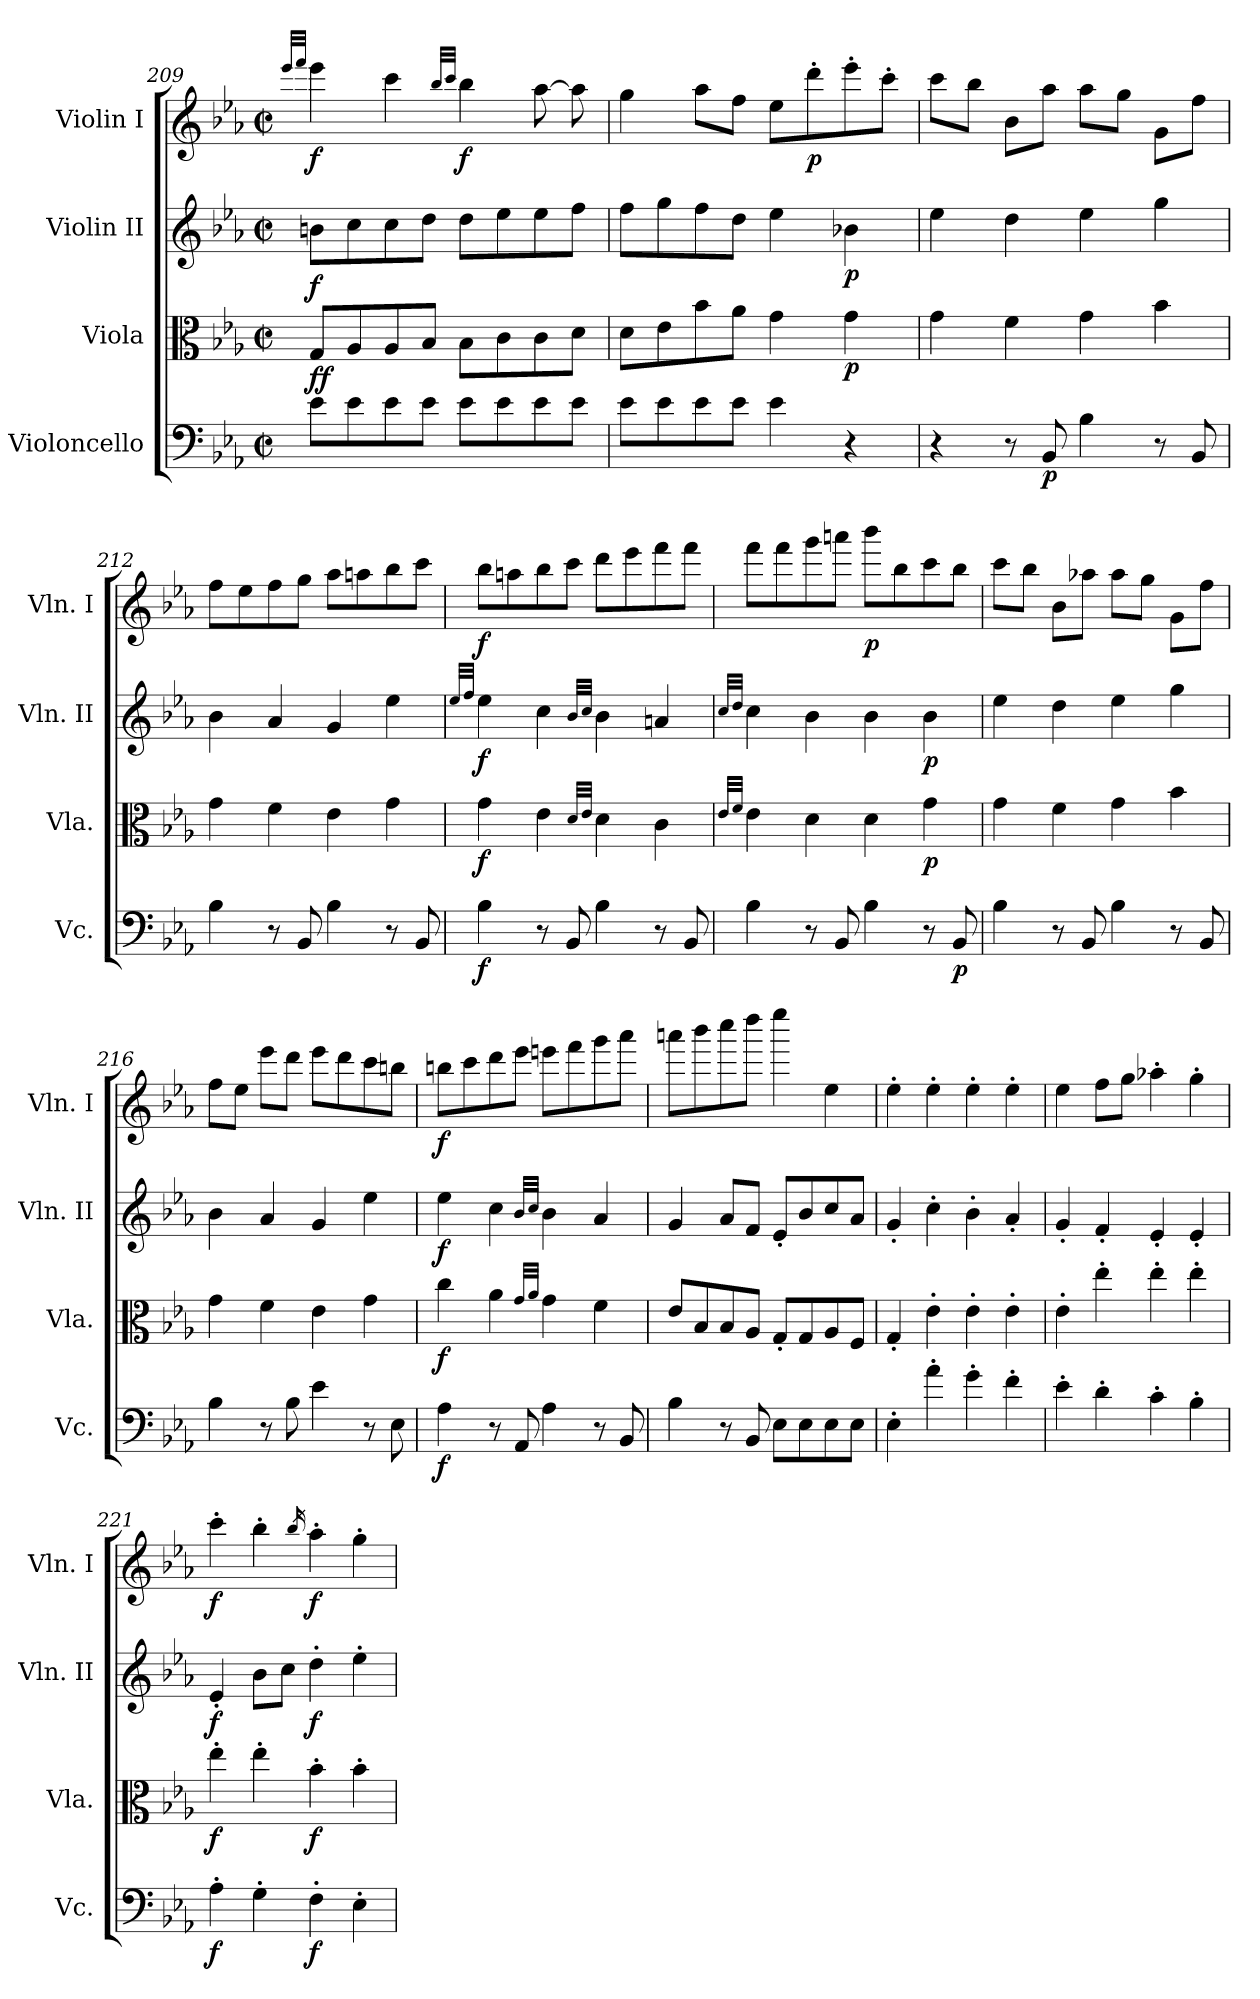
**kern	**dynam	**kern	**dynam	**kern	**dynam	**kern	**dynam
*part4	*part4	*part3	*part3	*part2	*part2	*part1	*part1
*staff4	*staff4	*staff3	*staff3	*staff2	*staff2	*staff1	*staff1
*I"Violoncello	*	*I"Viola	*	*I"Violin II	*	*I"Violin I	*
*I'Vc.	*	*I'Vla.	*	*I'Vln. II	*	*I'Vln. I	*
!!LO:LB:g=z
*clefF4	*	*clefC3	*	*clefG2	*	*clefG2	*
*k[b-e-a-]	*	*k[b-e-a-]	*	*k[b-e-a-]	*	*k[b-e-a-]	*
*M2/2	*	*M2/2	*	*M2/2	*	*M2/2	*
*met(c|)	*	*met(c|)	*	*met(c|)	*	*met(c|)	*
=209	=209	=209	=209	=209	=209	=209	=209
.	.	.	.	.	.	32qeee-/LLL	.
.	.	.	.	.	.	32qfff/JJJ	.
!	!LO:DY:a	!	!	!	!	!	!
!	!LO:DY:n=1:b	!	!LO:DY:a	!	!	!	!LO:DY:b
8e-\L	f f	8G/L	f	8bn\L	.	4eee-\	f
8e-\	.	8A-/	.	8cc\	.	.	.
8e-\	.	8A-/	.	8cc\	.	4ccc\	.
8e-\J	.	8B-/J	.	8dd\J	.	.	.
.	.	.	.	.	.	32qbb-/LLL	.
.	.	.	.	.	.	32qccc/JJJ	.
!	!	!	!	!	!	!	!LO:DY:b
8e-\L	.	8B-\L	.	8dd\L	.	4bb-\	f
8e-\	.	8c\	.	8ee-\	.	.	.
8e-\	.	8c\	.	8ee-\	.	[8aa-\	.
8e-\J	.	8d\J	.	8ff\J	.	8aa-\]	.
!!LO:PB:g=z
=210	=210	=210	=210	=210	=210	=210	=210
8e-\L	.	8d\L	.	8ff\L	.	4gg\	.
8e-\	.	8e-\	.	8gg\	.	.	.
8e-\	.	8b-\	.	8ff\	.	8aa-\L	.
8e-\J	.	8a-\J	.	8dd\J	.	8ff\J	.
4e-\	.	4g\	.	4ee-\	.	8ee-\L	.
!	!	!	!	!	!	!	!LO:DY:b
.	.	.	.	.	.	8ddd'\	p
!	!	!	!LO:DY:b	!	!LO:DY:b	!	!
4r	.	4g\	p	4b-X\	p	8eee-'\	.
.	.	.	.	.	.	8ccc'\J	.
=211	=211	=211	=211	=211	=211	=211	=211
4r	.	4g\	.	4ee-\	.	8ccc\L	.
.	.	.	.	.	.	8bb-\J	.
8r	.	4f\	.	4dd\	.	8b-\L	.
!	!LO:DY:b	!	!	!	!	!	!
8BB-/	p	.	.	.	.	8aa-\J	.
4B-\	.	4g\	.	4ee-\	.	8aa-\L	.
.	.	.	.	.	.	8gg\J	.
8r	.	4b-\	.	4gg\	.	8g\L	.
8BB-/	.	.	.	.	.	8ff\J	.
=212	=212	=212	=212	=212	=212	=212	=212
4B-\	.	4g\	.	4b-\	.	8ff\L	.
.	.	.	.	.	.	8ee-\	.
8r	.	4f\	.	4a-/	.	8ff\	.
8BB-/	.	.	.	.	.	8gg\J	.
4B-\	.	4e-\	.	4g/	.	8aa-\L	.
.	.	.	.	.	.	8aan\	.
8r	.	4g\	.	4ee-\	.	8bb-\	.
8BB-/	.	.	.	.	.	8ccc\J	.
=213	=213	=213	=213	=213	=213	=213	=213
.	.	.	.	32qee-/LLL	.	.	.
.	.	.	.	32qff/JJJ	.	.	.
!	!LO:DY:b	!	!LO:DY:b	!	!LO:DY:b	!	!LO:DY:b
4B-\	f	4g\	f	4ee-\	f	8bb-\L	f
.	.	.	.	.	.	8aan\	.
8r	.	4e-\	.	4cc\	.	8bb-\	.
8BB-/	.	.	.	.	.	8ccc\J	.
.	.	32qd/LLL	.	32qb-/LLL	.	.	.
.	.	32qe-/JJJ	.	32qcc/JJJ	.	.	.
4B-\	.	4d\	.	4b-\	.	8ddd\L	.
.	.	.	.	.	.	8eee-\	.
8r	.	4c\	.	4an/	.	8fff\	.
8BB-/	.	.	.	.	.	8fff\J	.
!!LO:LB:g=z
=214	=214	=214	=214	=214	=214	=214	=214
.	.	32qe-/LLL	.	32qcc/LLL	.	.	.
.	.	32qf/JJJ	.	32qdd/JJJ	.	.	.
4B-\	.	4e-\	.	4cc\	.	8fff\L	.
.	.	.	.	.	.	8fff\	.
8r	.	4d\	.	4b-\	.	8ggg\	.
8BB-/	.	.	.	.	.	8aaan\J	.
!	!	!	!	!	!	!	!LO:DY:b
4B-\	.	4d\	.	4b-\	.	8bbb-\L	p
.	.	.	.	.	.	8bb-\	.
!	!	!	!LO:DY:b	!	!LO:DY:b	!	!
8r	.	4g\	p	4b-\	p	8ccc\	.
!	!LO:DY:b	!	!	!	!	!	!
8BB-/	p	.	.	.	.	8bb-\J	.
=215	=215	=215	=215	=215	=215	=215	=215
4B-\	.	4g\	.	4ee-\	.	8ccc\L	.
.	.	.	.	.	.	8bb-\J	.
8r	.	4f\	.	4dd\	.	8b-\L	.
8BB-/	.	.	.	.	.	8aa-X\J	.
4B-\	.	4g\	.	4ee-\	.	8aa-\L	.
.	.	.	.	.	.	8gg\J	.
8r	.	4b-\	.	4gg\	.	8g\L	.
8BB-/	.	.	.	.	.	8ff\J	.
=216	=216	=216	=216	=216	=216	=216	=216
4B-\	.	4g\	.	4b-\	.	8ff\L	.
.	.	.	.	.	.	8ee-\J	.
8r	.	4f\	.	4a-/	.	8eee-\L	.
8B-\	.	.	.	.	.	8ddd\J	.
4e-\	.	4e-\	.	4g/	.	8eee-\L	.
.	.	.	.	.	.	8ddd\	.
8r	.	4g\	.	4ee-\	.	8ccc\	.
8E-\	.	.	.	.	.	8bbn\J	.
=217	=217	=217	=217	=217	=217	=217	=217
!	!LO:DY:b	!	!LO:DY:b	!	!LO:DY:b	!	!LO:DY:b
4A-\	f	4cc\	f	4ee-\	f	8bbn\L	f
.	.	.	.	.	.	8ccc\	.
8r	.	4a-\	.	4cc\	.	8ddd\	.
8AA-/	.	.	.	.	.	8eee-\J	.
.	.	32qg/LLL	.	32qb-/LLL	.	.	.
.	.	32qa-/JJJ	.	32qcc/JJJ	.	.	.
4A-\	.	4g\	.	4b-\	.	8eeen\L	.
.	.	.	.	.	.	8fff\	.
8r	.	4f\	.	4a-/	.	8ggg\	.
8BB-/	.	.	.	.	.	8aaa-\J	.
!!LO:PB:g=z
=218	=218	=218	=218	=218	=218	=218	=218
4B-\	.	8e-/L	.	4g/	.	8aaan\L	.
.	.	8B-/	.	.	.	8bbb-\	.
8r	.	8B-/	.	8a-/L	.	8cccc\	.
8BB-/	.	8A-/J	.	8f/J	.	8dddd\J	.
8E-\L	.	8G'/L	.	8e-'/L	.	4eeee-\	.
8E-\	.	8G/	.	8b-/	.	.	.
8E-\	.	8A-/	.	8cc/	.	4ee-\	.
8E-\J	.	8F/J	.	8a-/J	.	.	.
=219	=219	=219	=219	=219	=219	=219	=219
4E-'\	.	4G'/	.	4g'/	.	4ee-'\	.
4a-'\	.	4e-'\	.	4cc'\	.	4ee-'\	.
4g'\	.	4e-'\	.	4b-'\	.	4ee-'\	.
4f'\	.	4e-'\	.	4a-'/	.	4ee-'\	.
=220	=220	=220	=220	=220	=220	=220	=220
4e-'\	.	4e-'\	.	4g'/	.	4ee-\	.
4d'\	.	4ee-'\	.	4f'/	.	8ff\L	.
.	.	.	.	.	.	8gg\J	.
4c'\	.	4ee-'\	.	4e-'/	.	4aa-X'\	.
4B-'\	.	4ee-'\	.	4e-'/	.	4gg'\	.
=221	=221	=221	=221	=221	=221	=221	=221
!	!LO:DY:b	!	!LO:DY:b	!	!LO:DY:b	!	!LO:DY:b
4A-'\	f	4ee-'\	f	4e-'/	f	4ccc'\	f
4G'\	.	4ee-'\	.	8b-\L	.	4bb-'\	.
.	.	.	.	8cc\J	.	.	.
.	.	.	.	.	.	16qbb-/	.
!	!LO:DY:b	!	!LO:DY:b	!	!LO:DY:b	!	!LO:DY:b
4F'\	f	4b-'\	f	4dd'\	f	4aa-'\	f
4E-'\	.	4b-'\	.	4ee-'\	.	4gg'\	.
=	=	=	=	=	=	=	=
*-	*-	*-	*-	*-	*-	*-	*-
